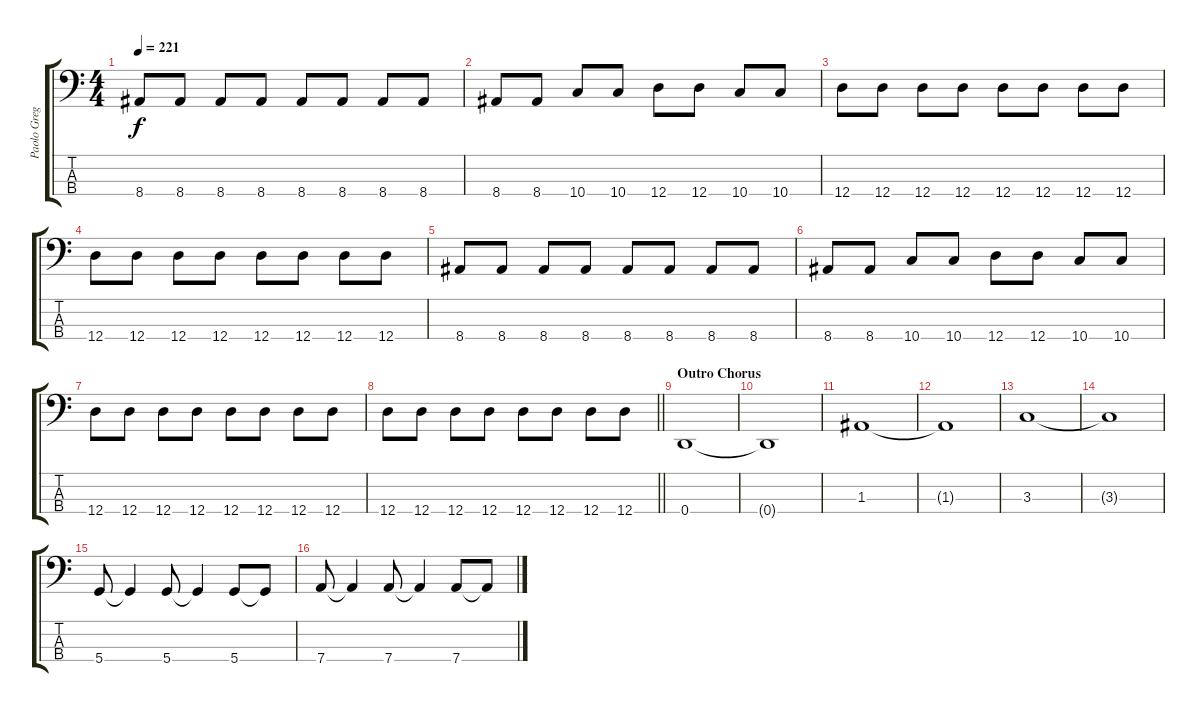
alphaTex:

\track ("Paolo Gregoletto" "Paolo Greg") {instrument electricbassfinger}
\staff {score tabs}
\tuning (G2 D2 A1 D1) {hide}
\ts (4 4)
\tempo 221
\clef f4
\ks c
8.4.8{dy f} 8.4.8 8.4.8 8.4.8 8.4.8 8.4.8 8.4.8 8.4.8 |
8.4.8 8.4.8 10.4.8 10.4.8 12.4.8 12.4.8 10.4.8 10.4.8 |
12.4.8 12.4.8 12.4.8 12.4.8 12.4.8 12.4.8 12.4.8 12.4.8 |
12.4.8 12.4.8 12.4.8 12.4.8 12.4.8 12.4.8 12.4.8 12.4.8 |
8.4.8 8.4.8 8.4.8 8.4.8 8.4.8 8.4.8 8.4.8 8.4.8 |
8.4.8 8.4.8 10.4.8 10.4.8 12.4.8 12.4.8 10.4.8 10.4.8 |
12.4.8 12.4.8 12.4.8 12.4.8 12.4.8 12.4.8 12.4.8 12.4.8 |
\barLineRight lightlight
12.4.8 12.4.8 12.4.8 12.4.8 12.4.8 12.4.8 12.4.8 12.4.8 |
\section ("" "Outro Chorus")
0.4.1 |
0.4{t}.1 |
1.3.1 |
1.3{t}.1 |
3.3.1 |
3.3{t}.1 |
5.4.8 5.4{t}.4 5.4.8 5.4{t}.4 5.4.8 5.4{t}.8 |
7.4.8 7.4{t}.4 7.4.8 7.4{t}.4 7.4.8 7.4{t}.8
